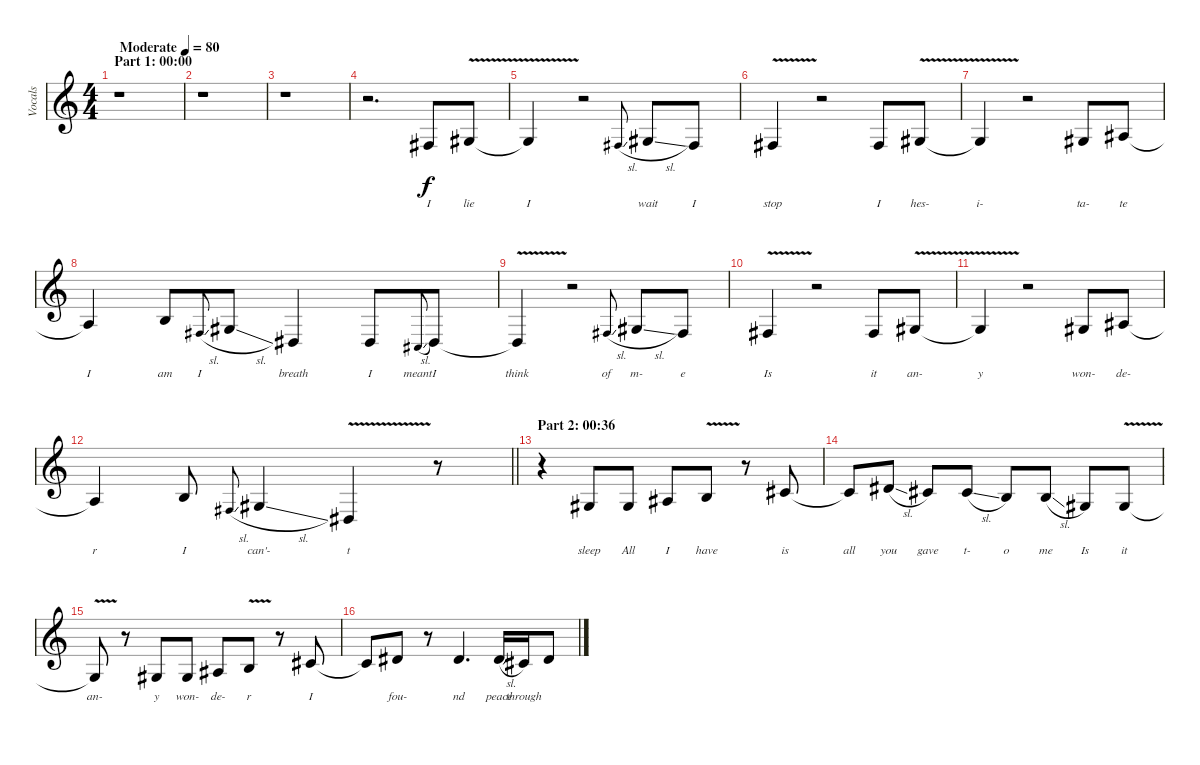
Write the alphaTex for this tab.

\track ("Vocals" "Vocals") {instrument tenorsax}
\staff {score}
\tuning (E4 B3 G3 D3 A2 E2) {hide}
\ts (4 4)
\section ("" "Part 1: 00:00")
\tempo (80 "Moderate")
\clef g2
\ks c
r.1{dy f instrument tenorsax} |
r.1 |
r.1 |
r.2{d} 4.4.8{lyrics (0 "I") lyrics (1 "") lyrics (2 "") lyrics (3 "") lyrics (4 "")} 6.4{v}.8{lyrics (0 "lie") lyrics (1 "") lyrics (2 "") lyrics (3 "") lyrics (4 "")} |
6.4{t}.4{lyrics (0 "I") lyrics (1 "") lyrics (2 "") lyrics (3 "") lyrics (4 "")} r.2 4.4{sl}.8{lyrics (0 "") lyrics (1 "") lyrics (2 "") lyrics (3 "") lyrics (4 "") gr onbeat} 6.4{sl}.8{lyrics (0 "wait") lyrics (1 "") lyrics (2 "") lyrics (3 "") lyrics (4 "")} 4.4.8{lyrics (0 "I") lyrics (1 "") lyrics (2 "") lyrics (3 "") lyrics (4 "")} |
4.4{v}.4{lyrics (0 "stop") lyrics (1 "") lyrics (2 "") lyrics (3 "") lyrics (4 "")} r.2 4.4.8{lyrics (0 "I") lyrics (1 "") lyrics (2 "") lyrics (3 "") lyrics (4 "")} 6.4{v}.8{lyrics (0 "hes-") lyrics (1 "") lyrics (2 "") lyrics (3 "") lyrics (4 "")} |
6.4{t}.4{lyrics (0 "i-") lyrics (1 "") lyrics (2 "") lyrics (3 "") lyrics (4 "")} r.2 6.4.8{lyrics (0 "ta-") lyrics (1 "") lyrics (2 "") lyrics (3 "") lyrics (4 "")} 8.4.8{lyrics (0 "te") lyrics (1 "") lyrics (2 "") lyrics (3 "") lyrics (4 "")} |
8.4{t}.4{lyrics (0 "I") lyrics (1 "") lyrics (2 "") lyrics (3 "") lyrics (4 "")} 9.4.8{lyrics (0 "am") lyrics (1 "") lyrics (2 "") lyrics (3 "") lyrics (4 "")} 4.4{sl}.8{lyrics (0 "I") lyrics (1 "") lyrics (2 "") lyrics (3 "") lyrics (4 "") gr onbeat} 6.4{sl}.8{lyrics (0 "") lyrics (1 "") lyrics (2 "") lyrics (3 "") lyrics (4 "")} 1.4.4{lyrics (0 "breath") lyrics (1 "") lyrics (2 "") lyrics (3 "") lyrics (4 "")} 6.5.8{lyrics (0 "I") lyrics (1 "") lyrics (2 "") lyrics (3 "") lyrics (4 "")} 4.5{sl}.8{lyrics (0 "meant") lyrics (1 "") lyrics (2 "") lyrics (3 "") lyrics (4 "") gr onbeat} 6.5.8{lyrics (0 "I") lyrics (1 "") lyrics (2 "") lyrics (3 "") lyrics (4 "")} |
6.5{v t}.4{lyrics (0 "think") lyrics (1 "") lyrics (2 "") lyrics (3 "") lyrics (4 "")} r.2 4.4{sl}.8{lyrics (0 "of") lyrics (1 "") lyrics (2 "") lyrics (3 "") lyrics (4 "") gr onbeat} 6.4{sl}.8{lyrics (0 "m-") lyrics (1 "") lyrics (2 "") lyrics (3 "") lyrics (4 "")} 4.4.8{lyrics (0 "e") lyrics (1 "") lyrics (2 "") lyrics (3 "") lyrics (4 "")} |
4.4{v}.4{lyrics (0 "Is") lyrics (1 "") lyrics (2 "") lyrics (3 "") lyrics (4 "")} r.2 4.4.8{lyrics (0 "it") lyrics (1 "") lyrics (2 "") lyrics (3 "") lyrics (4 "")} 6.4{v}.8{lyrics (0 "an-") lyrics (1 "") lyrics (2 "") lyrics (3 "") lyrics (4 "")} |
6.4{t}.4{lyrics (0 "y") lyrics (1 "") lyrics (2 "") lyrics (3 "") lyrics (4 "")} r.2 6.4.8{lyrics (0 "won-") lyrics (1 "") lyrics (2 "") lyrics (3 "") lyrics (4 "")} 8.4.8{lyrics (0 "de-") lyrics (1 "") lyrics (2 "") lyrics (3 "") lyrics (4 "")} |
\barLineRight lightlight
8.4{t}.4{lyrics (0 "r") lyrics (1 "") lyrics (2 "") lyrics (3 "") lyrics (4 "")} 9.4.8{lyrics (0 "I") lyrics (1 "") lyrics (2 "") lyrics (3 "") lyrics (4 "")} 4.4{sl}.8{lyrics (0 "") lyrics (1 "") lyrics (2 "") lyrics (3 "") lyrics (4 "") gr onbeat} 6.4{sl}.4{lyrics (0 "can'-") lyrics (1 "") lyrics (2 "") lyrics (3 "") lyrics (4 "")} 1.4{v}.4{lyrics (0 "t") lyrics (1 "") lyrics (2 "") lyrics (3 "") lyrics (4 "")} r.8 |
\section ("" "Part 2: 00:36")
r.4 6.4.8{lyrics (0 "sleep") lyrics (1 "") lyrics (2 "") lyrics (3 "") lyrics (4 "")} 6.4.8{lyrics (0 "All") lyrics (1 "") lyrics (2 "") lyrics (3 "") lyrics (4 "")} 8.4.8{lyrics (0 "I") lyrics (1 "") lyrics (2 "") lyrics (3 "") lyrics (4 "")} 9.4{v}.8{lyrics (0 "have") lyrics (1 "") lyrics (2 "") lyrics (3 "") lyrics (4 "")} r.8 11.4.8{lyrics (0 "is") lyrics (1 "") lyrics (2 "") lyrics (3 "") lyrics (4 "")} |
11.4{t}.8{lyrics (0 "all") lyrics (1 "") lyrics (2 "") lyrics (3 "") lyrics (4 "")} 13.4{sl}.8{lyrics (0 "you") lyrics (1 "") lyrics (2 "") lyrics (3 "") lyrics (4 "")} 11.4.8{lyrics (0 "gave") lyrics (1 "") lyrics (2 "") lyrics (3 "") lyrics (4 "")} 11.4{sl}.8{lyrics (0 "t-") lyrics (1 "") lyrics (2 "") lyrics (3 "") lyrics (4 "")} 9.4.8{lyrics (0 "o") lyrics (1 "") lyrics (2 "") lyrics (3 "") lyrics (4 "")} 9.4{sl}.8{lyrics (0 "me") lyrics (1 "") lyrics (2 "") lyrics (3 "") lyrics (4 "")} 6.4.8{lyrics (0 "Is") lyrics (1 "") lyrics (2 "") lyrics (3 "") lyrics (4 "")} 6.4{v}.8{lyrics (0 "it") lyrics (1 "") lyrics (2 "") lyrics (3 "") lyrics (4 "")} |
6.4{t}.8{lyrics (0 "an-") lyrics (1 "") lyrics (2 "") lyrics (3 "") lyrics (4 "")} r.8 6.4.8{lyrics (0 "y") lyrics (1 "") lyrics (2 "") lyrics (3 "") lyrics (4 "")} 6.4.8{lyrics (0 "won-") lyrics (1 "") lyrics (2 "") lyrics (3 "") lyrics (4 "")} 8.4.8{lyrics (0 "de-") lyrics (1 "") lyrics (2 "") lyrics (3 "") lyrics (4 "")} 9.4{v}.8{lyrics (0 "r") lyrics (1 "") lyrics (2 "") lyrics (3 "") lyrics (4 "")} r.8 11.4.8{lyrics (0 "I") lyrics (1 "") lyrics (2 "") lyrics (3 "") lyrics (4 "")} |
11.4{t}.8{lyrics (0 "") lyrics (1 "") lyrics (2 "") lyrics (3 "") lyrics (4 "")} 13.4.8{lyrics (0 "fou-") lyrics (1 "") lyrics (2 "") lyrics (3 "") lyrics (4 "")} r.8 13.4{be (custom 0 0 5 0 10 2 30 0 60 0)}.4{d lyrics (0 "nd") lyrics (1 "") lyrics (2 "") lyrics (3 "") lyrics (4 "")} 13.4{sl}.16{lyrics (0 "peace") lyrics (1 "") lyrics (2 "") lyrics (3 "") lyrics (4 "")} 11.4.16{lyrics (0 "through") lyrics (1 "") lyrics (2 "") lyrics (3 "") lyrics (4 "")} 13.4.8{lyrics (0 "") lyrics (1 "") lyrics (2 "") lyrics (3 "") lyrics (4 "")}
